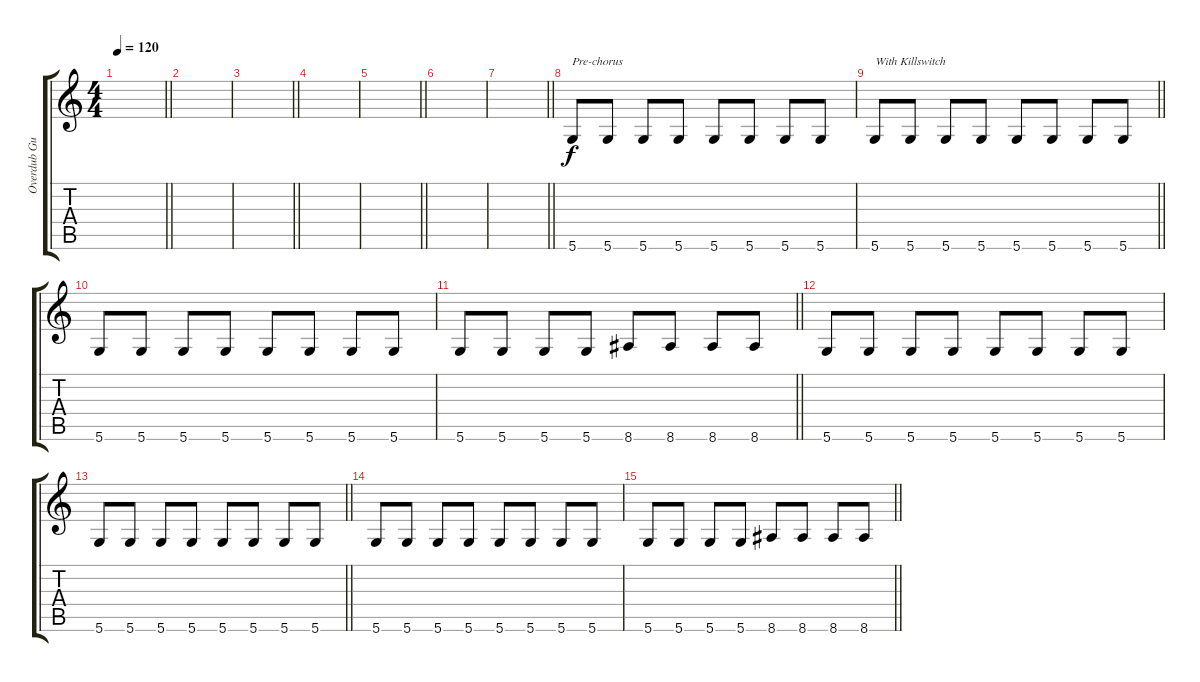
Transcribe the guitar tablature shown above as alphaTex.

\track ("Overdub Guitar" "Overdub Gu") {instrument distortionguitar}
\staff {score tabs}
\tuning (E4 B3 G3 D3 A2 D2) {hide}
\ts (4 4)
\tempo 120
\clef g2
\barLineRight lightlight
\ks c
|
|
\barLineRight lightlight
|
|
\barLineRight lightlight
|
|
\barLineRight lightlight
|
5.6.8{txt "Pre-chorus"} 5.6.8 5.6.8 5.6.8 5.6.8 5.6.8 5.6.8 5.6.8 |
\barLineRight lightlight
5.6.8{txt "With Killswitch"} 5.6.8 5.6.8 5.6.8 5.6.8 5.6.8 5.6.8 5.6.8 |
5.6.8 5.6.8 5.6.8 5.6.8 5.6.8 5.6.8 5.6.8 5.6.8 |
\barLineRight lightlight
5.6.8 5.6.8 5.6.8 5.6.8 8.6.8 8.6.8 8.6.8 8.6.8 |
5.6.8 5.6.8 5.6.8 5.6.8 5.6.8 5.6.8 5.6.8 5.6.8 |
\barLineRight lightlight
5.6.8 5.6.8 5.6.8 5.6.8 5.6.8 5.6.8 5.6.8 5.6.8 |
5.6.8 5.6.8 5.6.8 5.6.8 5.6.8 5.6.8 5.6.8 5.6.8 |
\barLineRight lightlight
5.6.8 5.6.8 5.6.8 5.6.8 8.6.8 8.6.8 8.6.8 8.6.8
